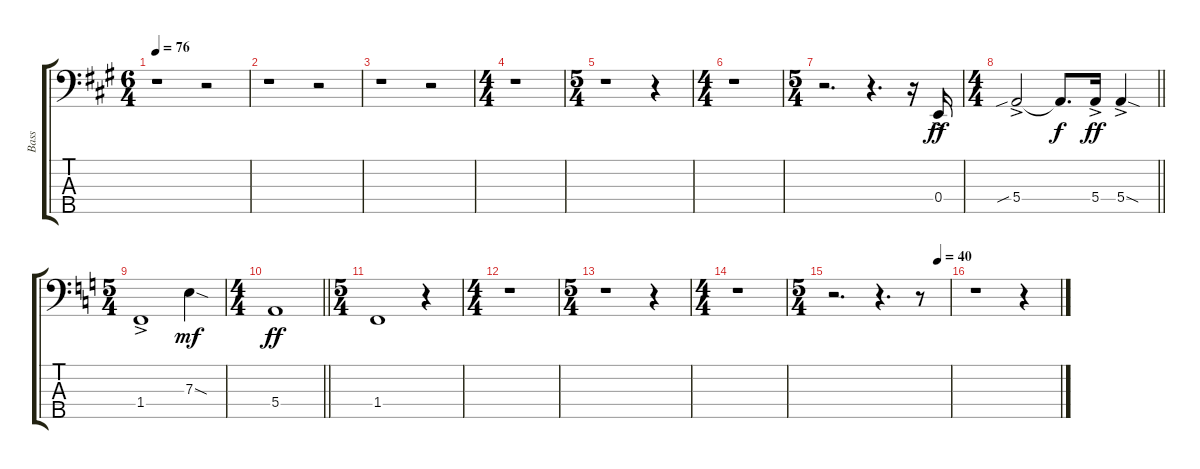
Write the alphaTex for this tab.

\track ("Bass" "Bass") {instrument electricbassfinger}
\staff {score tabs}
\tuning (G2 D2 A1 E1 B0) {hide}
\ts (6 4)
\tempo 76
\clef f4
\ks a
r.1{dy ff} r.2 |
r.1 r.2 |
r.1 r.2 |
\ts (4 4)
r.1 |
\ts (5 4)
r.1 r.4 |
\ts (4 4)
r.1 |
\ts (5 4)
r.2{d} r.4{d} r.16 0.4{ac}.16 |
\ts (4 4)
\barLineRight lightlight
5.4{sib ac}.2 5.4{t}.8{d dy f} 5.4{ac}.16{dy ff} 5.4{sod ac}.4 |
\ts (5 4)
\ks c
1.4{ac}.1 7.3{sod}.4{dy mf} |
\ts (4 4)
\barLineRight lightlight
5.4.1{dy ff} |
\ts (5 4)
1.4.1 r.4 |
\ts (4 4)
r.1 |
\ts (5 4)
r.1 r.4 |
\ts (4 4)
r.1 |
\ts (5 4)
\tempo (40 0.9)
r.2{d} r.4{d} r.8 |
r.1 r.4
